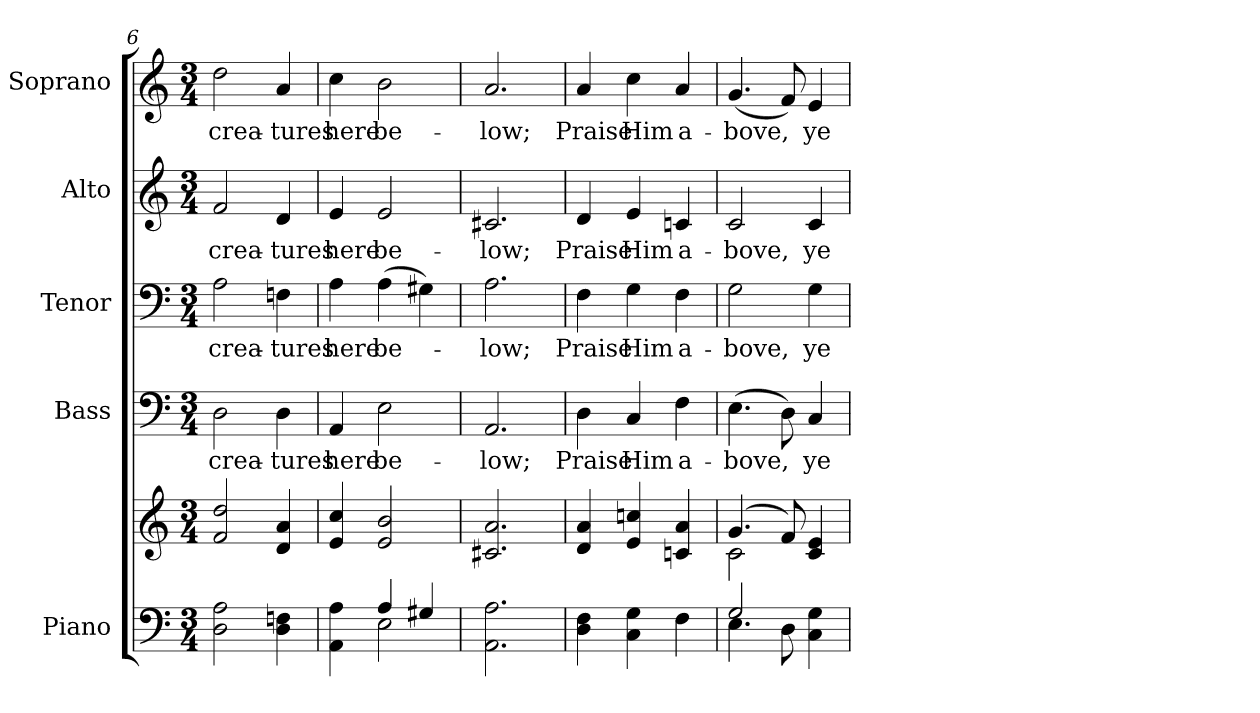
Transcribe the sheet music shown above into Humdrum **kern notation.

**kern	**kern	**kern	**text	**kern	**text	**kern	**text	**kern	**text
*part5	*part5	*part4	*part4	*part3	*part3	*part2	*part2	*part1	*part1
*staff6	*staff5	*staff4	*staff4	*staff3	*staff3	*staff2	*staff2	*staff1	*staff1
*I"Piano	*	*I"Bass	*	*I"Tenor	*	*I"Alto	*	*I"Soprano	*
*I'Pno.	*	*I'B.	*	*I'T.	*	*I'A.	*	*I'S.	*
*clefF4	*clefG2	*clefF4	*	*clefF4	*	*clefG2	*	*clefG2	*
*k[]	*k[]	*k[]	*	*k[]	*	*k[]	*	*k[]	*
*C:	*C:	*C:	*	*C:	*	*C:	*	*C:	*
*M3/4	*M3/4	*M3/4	*	*M3/4	*	*M3/4	*	*M3/4	*
=6	=6	=6	=6	=6	=6	=6	=6	=6	=6
!	!	!	!LO:LY:b:color=#000000	!	!	!	!	!	!
!	!	!	!	!	!LO:LY:b:color=#000000	!	!	!	!
!	!	!	!	!	!	!	!LO:LY:b:color=#000000	!	!
!	!	!	!	!	!	!	!	!	!LO:LY:b:color=#000000
2Di\ 2Ai	2fi/ 2ddi	2Di\	crea-	2Ai\	crea-	2fi/	crea-	2ddi\	crea-
!	!	!	!LO:LY:b:color=#000000	!	!	!	!	!	!
!	!	!	!	!	!LO:LY:b:color=#000000	!	!	!	!
!	!	!	!	!	!	!	!LO:LY:b:color=#000000	!	!
!	!	!	!	!	!	!	!	!	!LO:LY:b:color=#000000
4Di\ 4Fni	4di/ 4ai	4Di\	-tures	4Fni\	-tures	4di/	-tures	4ai/	-tures
!!LO:PB:g=z
=7	=7	=7	=7	=7	=7	=7	=7	=7	=7
*^	*	*	*	*	*	*	*	*	*
!	!	!	!	!LO:LY:b:color=#000000	!	!	!	!	!	!
!	!	!	!	!	!	!LO:LY:b:color=#000000	!	!	!	!
!	!	!	!	!	!	!	!	!LO:LY:b:color=#000000	!	!
!	!	!	!	!	!	!	!	!	!	!LO:LY:b:color=#000000
4AAi\ 4Ai	4ryy	4ei/ 4cci	4AAi/	here	4Ai\	here	4ei/	here	4cci\	here
!	!	!	!	!LO:LY:b:color=#000000	!	!	!	!	!	!
!	!	!	!	!	!	!LO:LY:b:color=#000000	!	!	!	!
!	!	!	!	!	!	!	!	!LO:LY:b:color=#000000	!	!
!	!	!	!	!	!	!	!	!	!	!LO:LY:b:color=#000000
4Ai/	2Ei\	2ei/ 2bi	2Ei\	be-	(4Ai\	be-	2ei/	be-	2bi\	be-
4G#Xi/	.	.	.	.	4G#Xi\)	.	.	.	.	.
*v	*v	*	*	*	*	*	*	*	*	*
=8	=8	=8	=8	=8	=8	=8	=8	=8	=8
!	!	!	!LO:LY:b:color=#000000	!	!	!	!	!	!
!	!	!	!	!	!LO:LY:b:color=#000000	!	!	!	!
!	!	!	!	!	!	!	!LO:LY:b:color=#000000	!	!
!	!	!	!	!	!	!	!	!	!LO:LY:b:color=#000000
2.AAi\ 2.Ai	2.c#Xi/ 2.ai	2.AAi/	-low;	2.Ai\	-low;	2.c#Xi/	-low;	2.ai/	-low;
=9	=9	=9	=9	=9	=9	=9	=9	=9	=9
!	!	!	!LO:LY:b:color=#000000	!	!	!	!	!	!
!	!	!	!	!	!LO:LY:b:color=#000000	!	!	!	!
!	!	!	!	!	!	!	!LO:LY:b:color=#000000	!	!
!	!	!	!	!	!	!	!	!	!LO:LY:b:color=#000000
4Di\ 4Fi	4di/ 4ai	4Di\	Praise	4Fi\	Praise	4di/	Praise	4ai/	Praise
!	!	!	!LO:LY:b:color=#000000	!	!	!	!	!	!
!	!	!	!	!	!LO:LY:b:color=#000000	!	!	!	!
!	!	!	!	!	!	!	!LO:LY:b:color=#000000	!	!
!	!	!	!	!	!	!	!	!	!LO:LY:b:color=#000000
4Ci\ 4Gi	4ei/ 4ccni	4Ci/	Him	4Gi\	Him	4ei/	Him	4cci\	Him
!	!	!	!LO:LY:b:color=#000000	!	!	!	!	!	!
!	!	!	!	!	!LO:LY:b:color=#000000	!	!	!	!
!	!	!	!	!	!	!	!LO:LY:b:color=#000000	!	!
!	!	!	!	!	!	!	!	!	!LO:LY:b:color=#000000
4Fi\	4cni/ 4ai	4Fi\	a-	4Fi\	a-	4cni/	a-	4ai/	a-
!!LO:PB:g=z
=10	=10	=10	=10	=10	=10	=10	=10	=10	=10
*^	*^	*	*	*	*	*	*	*	*
!	!	!	!	!	!LO:LY:b:color=#000000	!	!	!	!	!	!
!	!	!	!	!	!	!	!LO:LY:b:color=#000000	!	!	!	!
!	!	!	!	!	!	!	!	!	!LO:LY:b:color=#000000	!	!
!	!	!	!	!	!	!	!	!	!	!	!LO:LY:b:color=#000000
2Gi/	4.Ei\	(4.gi/	2ci\	(4.Ei\	-bove,	2Gi\	-bove,	2ci/	-bove,	(4.gi/	-bove,
.	8Di\	8fi/)	.	8Di\)	.	.	.	.	.	8fi/)	.
!	!	!	!	!	!LO:LY:b:color=#000000	!	!	!	!	!	!
!	!	!	!	!	!	!	!LO:LY:b:color=#000000	!	!	!	!
!	!	!	!	!	!	!	!	!	!LO:LY:b:color=#000000	!	!
!	!	!	!	!	!	!	!	!	!	!	!LO:LY:b:color=#000000
4Ci\ 4Gi	4ryy	4ci/ 4ei	4ryy	4Ci/	ye	4Gi\	ye	4ci/	ye	4ei/	ye
*v	*v	*	*	*	*	*	*	*	*	*	*
*	*v	*v	*	*	*	*	*	*	*	*
=	=	=	=	=	=	=	=	=	=
*-	*-	*-	*-	*-	*-	*-	*-	*-	*-
